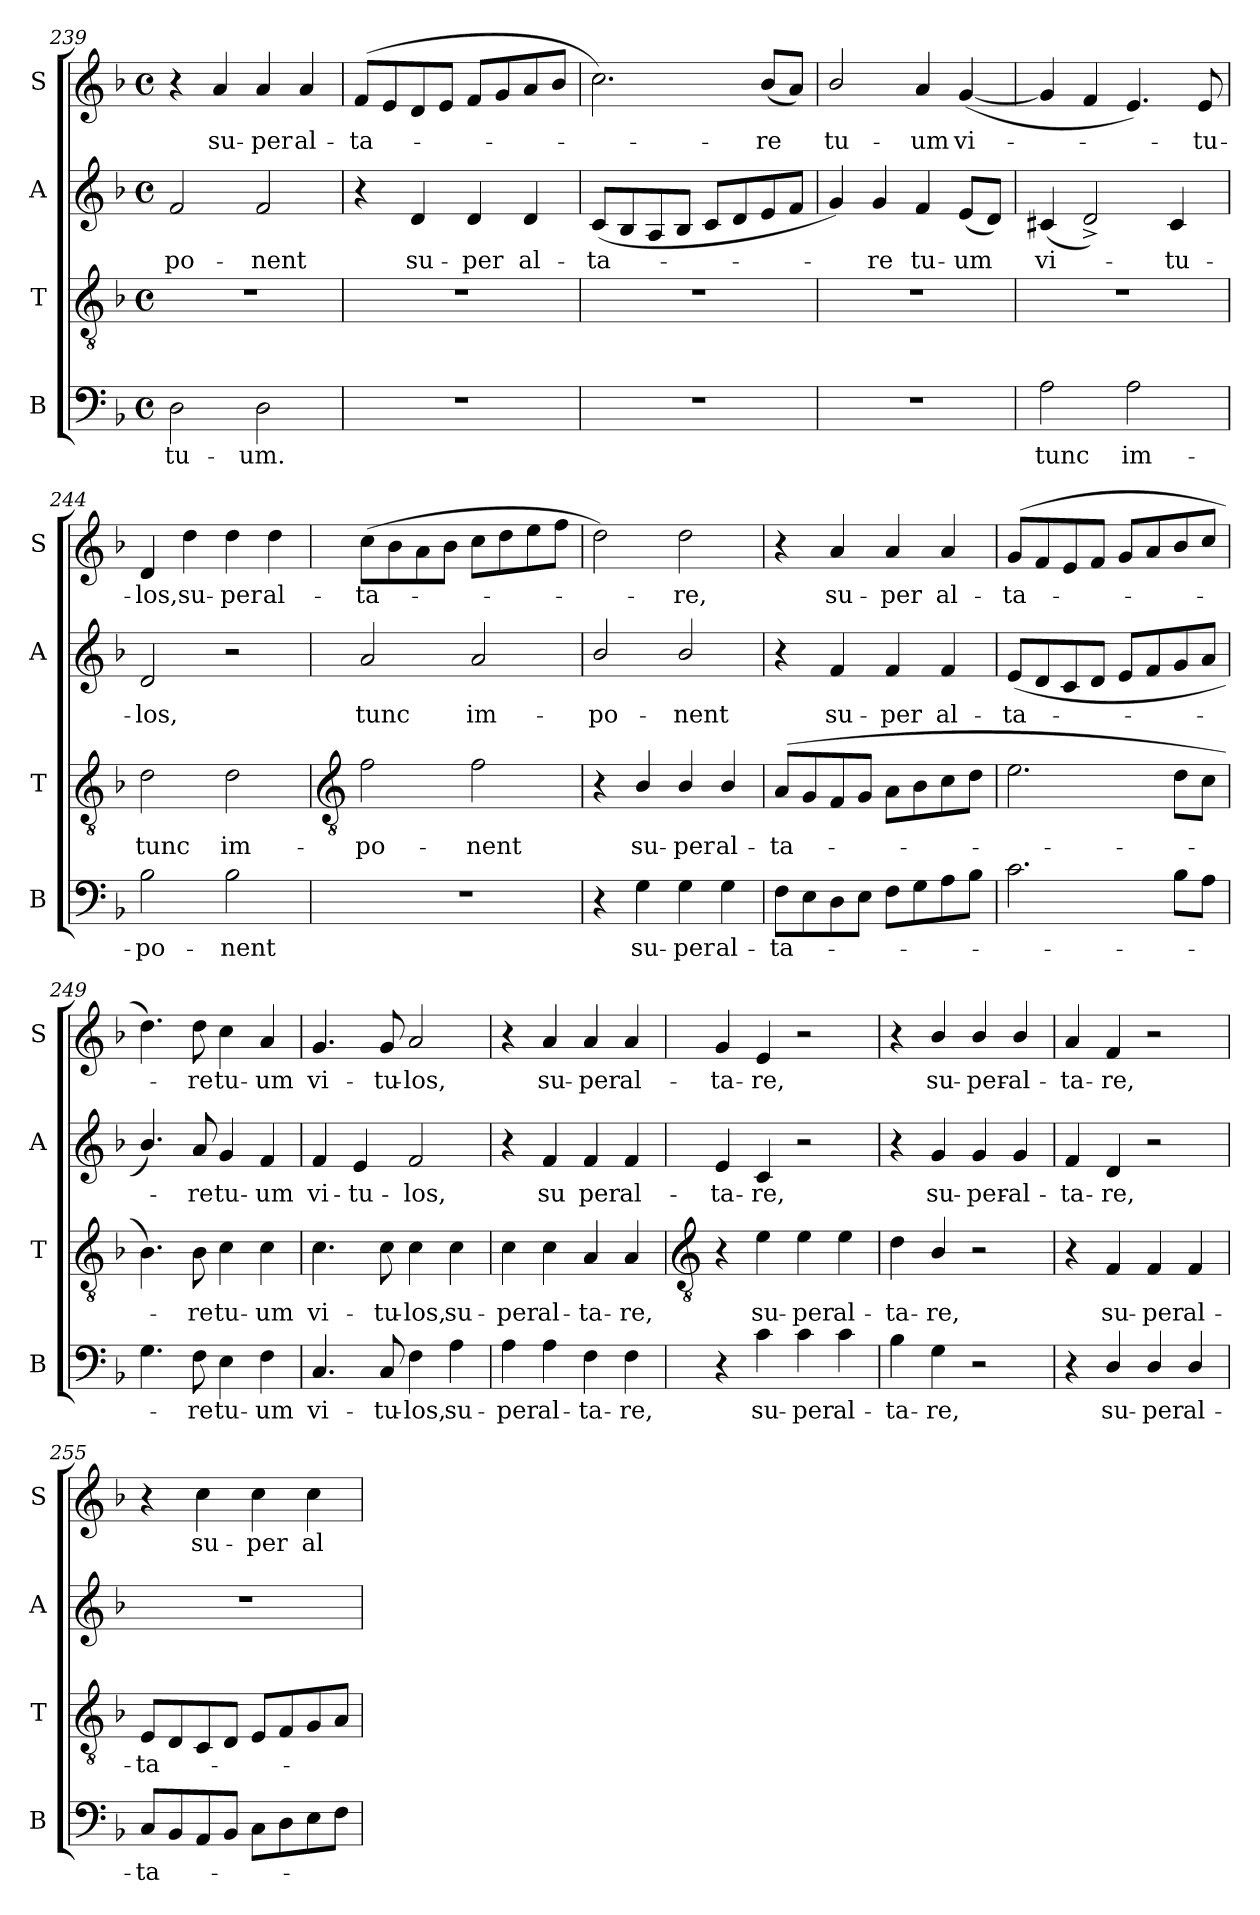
**kern	**text	**kern	**text	**kern	**text	**kern	**text
*part4	*part4	*part3	*part3	*part2	*part2	*part1	*part1
*staff4	*staff4	*staff3	*staff3	*staff2	*staff2	*staff1	*staff1
*I"B	*	*I"T	*	*I"A	*	*I"S	*
*I'B	*	*I'T	*	*I'A	*	*I'S	*
*clefF4	*	*clefGv2	*	*clefG2	*	*clefG2	*
*k[b-]	*	*k[b-]	*	*k[b-]	*	*k[b-]	*
*F:	*	*F:	*	*F:	*	*F:	*
*M4/4	*	*M4/4	*	*M4/4	*	*M4/4	*
*met(c)	*	*met(c)	*	*met(c)	*	*met(c)	*
=239	=239	=239	=239	=239	=239	=239	=239
!	!LO:LY:b	!	!	!	!LO:LY:b	!	!
2D	tu-	1r	.	2f	-po-	4r	.
!	!	!	!	!	!	!	!LO:LY:b
.	.	.	.	.	.	4a	su-
!	!LO:LY:b	!	!	!	!LO:LY:b	!	!LO:LY:b
2D	-um.	.	.	2f	-nent	4a	-per
!	!	!	!	!	!	!	!LO:LY:b
.	.	.	.	.	.	4a	al-
=240	=240	=240	=240	=240	=240	=240	=240
!	!	!	!	!	!	!	!LO:LY:b
1r	.	1r	.	4r	.	(<8fL	-ta-
.	.	.	.	.	.	8e	.
!	!	!	!	!	!LO:LY:b	!	!
.	.	.	.	4d	su-	8d	.
.	.	.	.	.	.	8eJ	.
!	!	!	!	!	!LO:LY:b	!	!
.	.	.	.	4d	-per	8fL	.
.	.	.	.	.	.	8g	.
!	!	!	!	!	!LO:LY:b	!	!
.	.	.	.	4d	al-	8a	.
.	.	.	.	.	.	8b-J	.
=241	=241	=241	=241	=241	=241	=241	=241
!	!	!	!	!	!LO:LY:b	!	!
1r	.	1r	.	(<8cL	-ta-	2.cc)	.
.	.	.	.	8B-	.	.	.
.	.	.	.	8A	.	.	.
.	.	.	.	8B-J	.	.	.
.	.	.	.	8cL	.	.	.
.	.	.	.	8d	.	.	.
!	!	!	!	!	!	!	!LO:LY:b
.	.	.	.	8e	.	(<8b-L	re
.	.	.	.	8fJ	.	8aJ)	.
=242	=242	=242	=242	=242	=242	=242	=242
!	!	!	!	!	!	!	!LO:LY:b
1r	.	1r	.	4g)	.	2b-/	tu-
!	!	!	!	!	!LO:LY:b	!	!
.	.	.	.	4g	re	.	.
!	!	!	!	!	!LO:LY:b	!	!LO:LY:b
.	.	.	.	4f	tu-	4a	-um
!	!	!	!	!	!LO:LY:b	!	!LO:LY:b
.	.	.	.	(<8eL	-um	(<[4g	vi-
.	.	.	.	8dJ)	.	.	.
=243	=243	=243	=243	=243	=243	=243	=243
!	!LO:LY:b	!	!	!	!LO:LY:b	!	!
2A	tunc	1r	.	(<4c#X	vi-	4g]	.
.	.	.	.	2d^)	.	4f	.
!	!LO:LY:b	!	!	!	!	!	!
2A	im-	.	.	.	.	4.e)	.
!	!	!	!	!	!LO:LY:b	!	!
.	.	.	.	4c#	tu-	.	.
!	!	!	!	!	!	!	!LO:LY:b
.	.	.	.	.	.	8e	tu-
=244	=244	=244	=244	=244	=244	=244	=244
!	!LO:LY:b	!	!LO:LY:b	!	!LO:LY:b	!	!LO:LY:b
2B-	-po-	2d	tunc	2d	-los,	4d	-los,
!	!	!	!	!	!	!	!LO:LY:b
.	.	.	.	.	.	4dd	su-
!	!LO:LY:b	!	!LO:LY:b	!	!	!	!LO:LY:b
2B-	-nent	2d	im-	2r	.	4dd	-per
!	!	!	!	!	!	!	!LO:LY:b
.	.	.	.	.	.	4dd	al-
!!LO:LB:g=z
=245	=245	=245	=245	=245	=245	=245	=245
*	*	*clefGv2	*	*	*	*	*
!	!	!	!LO:LY:b	!	!LO:LY:b	!	!LO:LY:b
1r	.	2f	-po-	2a	tunc	(>8ccL	-ta-
.	.	.	.	.	.	8b-	.
.	.	.	.	.	.	8a	.
.	.	.	.	.	.	8b-J	.
!	!	!	!LO:LY:b	!	!LO:LY:b	!	!
.	.	2f	-nent	2a	im-	8ccL	.
.	.	.	.	.	.	8dd	.
.	.	.	.	.	.	8ee	.
.	.	.	.	.	.	8ffJ	.
=246	=246	=246	=246	=246	=246	=246	=246
!	!	!	!	!	!LO:LY:b	!	!
4r	.	4r	.	2b-/	-po-	2dd)	.
!	!LO:LY:b	!	!LO:LY:b	!	!	!	!
4G	su-	4B-/	su-	.	.	.	.
!	!LO:LY:b	!	!LO:LY:b	!	!LO:LY:b	!	!LO:LY:b
4G	-per	4B-/	-per	2b-/	-nent	2dd	re,
!	!LO:LY:b	!	!LO:LY:b	!	!	!	!
4G	al-	4B-/	al-	.	.	.	.
=247	=247	=247	=247	=247	=247	=247	=247
!	!LO:LY:b	!	!LO:LY:b	!	!	!	!
8FL	-ta-	(<8AL	-ta-	4r	.	4r	.
8E	.	8G	.	.	.	.	.
!	!	!	!	!	!LO:LY:b	!	!LO:LY:b
8D	.	8F	.	4f	su-	4a	su-
8EJ	.	8GJ	.	.	.	.	.
!	!	!	!	!	!LO:LY:b	!	!LO:LY:b
8FL	.	8AL	.	4f	-per	4a	-per
8G	.	8B-	.	.	.	.	.
!	!	!	!	!	!LO:LY:b	!	!LO:LY:b
8A	.	8c	.	4f	al-	4a	al-
8B-J	.	8dJ	.	.	.	.	.
=248	=248	=248	=248	=248	=248	=248	=248
!	!	!	!	!	!LO:LY:b	!	!LO:LY:b
2.c	.	2.e	.	(<8eL	-ta-	(<8gL	-ta-
.	.	.	.	8d	.	8f	.
.	.	.	.	8c	.	8e	.
.	.	.	.	8dJ	.	8fJ	.
.	.	.	.	8eL	.	8gL	.
.	.	.	.	8f	.	8a	.
8B-L	.	8dL	.	8g	.	8b-	.
8AJ	.	8cJ	.	8aJ	.	8ccJ	.
=249	=249	=249	=249	=249	=249	=249	=249
4.G	.	4.B-)	.	4.b-/)	.	4.dd)	.
!	!LO:LY:b	!	!LO:LY:b	!	!LO:LY:b	!	!LO:LY:b
8F	re	8B-	re	8a	re	8dd	re
!	!LO:LY:b	!	!LO:LY:b	!	!LO:LY:b	!	!LO:LY:b
4E	tu-	4c	tu-	4g	tu-	4cc	tu-
!	!LO:LY:b	!	!LO:LY:b	!	!LO:LY:b	!	!LO:LY:b
4F	-um	4c	-um	4f	-um	4a	-um
=250	=250	=250	=250	=250	=250	=250	=250
!	!LO:LY:b	!	!LO:LY:b	!	!LO:LY:b	!	!LO:LY:b
4.C	vi-	4.c	vi-	4f	vi-	4.g	vi-
!	!	!	!	!	!LO:LY:b	!	!
.	.	.	.	4e	-tu-	.	.
!	!LO:LY:b	!	!LO:LY:b	!	!	!	!LO:LY:b
8C	-tu-	8c	-tu-	.	.	8g	-tu-
!	!LO:LY:b	!	!LO:LY:b	!	!LO:LY:b	!	!LO:LY:b
4F	-los,	4c	-los,	2f	-los,	2a	-los,
!	!LO:LY:b	!	!LO:LY:b	!	!	!	!
4A	su-	4c	su-	.	.	.	.
=251	=251	=251	=251	=251	=251	=251	=251
!	!LO:LY:b	!	!LO:LY:b	!	!	!	!
4A	-per	4c	-per	4r	.	4r	.
!	!LO:LY:b	!	!LO:LY:b	!	!LO:LY:b	!	!LO:LY:b
4A	al-	4c	al-	4f	su	4a	su-
!	!LO:LY:b	!	!LO:LY:b	!	!LO:LY:b	!	!LO:LY:b
4F	-ta-	4A	-ta-	4f	per	4a	-per
!	!LO:LY:b	!	!LO:LY:b	!	!LO:LY:b	!	!LO:LY:b
4F	-re,	4A	-re,	4f	al-	4a	al-
!!LO:LB:g=z
=252	=252	=252	=252	=252	=252	=252	=252
*	*	*clefGv2	*	*	*	*	*
!	!	!	!	!	!LO:LY:b	!	!LO:LY:b
4r	.	4r	.	4e	-ta-	4g	-ta-
!	!LO:LY:b	!	!LO:LY:b	!	!LO:LY:b	!	!LO:LY:b
4c	su-	4e	su-	4c	-re,	4e	-re,
!	!LO:LY:b	!	!LO:LY:b	!	!	!	!
4c	-per	4e	-per	2r	.	2r	.
!	!LO:LY:b	!	!LO:LY:b	!	!	!	!
4c	al-	4e	al-	.	.	.	.
=253	=253	=253	=253	=253	=253	=253	=253
!	!LO:LY:b	!	!LO:LY:b	!	!	!	!
4B-	-ta-	4d	-ta-	4r	.	4r	.
!	!LO:LY:b	!	!LO:LY:b	!	!LO:LY:b	!	!LO:LY:b
4G	-re,	4B-/	-re,	4g	su-	4b-/	su-
!	!	!	!	!	!LO:LY:b	!	!LO:LY:b
2r	.	2r	.	4g	-per-	4b-/	-per-
!	!	!	!	!	!LO:LY:b	!	!LO:LY:b
.	.	.	.	4g	-al-	4b-/	-al-
=254	=254	=254	=254	=254	=254	=254	=254
!	!	!	!	!	!LO:LY:b	!	!LO:LY:b
4r	.	4r	.	4f	-ta-	4a	-ta-
!	!LO:LY:b	!	!LO:LY:b	!	!LO:LY:b	!	!LO:LY:b
4D/	su-	4F	su-	4d	-re,	4f	-re,
!	!LO:LY:b	!	!LO:LY:b	!	!	!	!
4D/	-per	4F	-per	2r	.	2r	.
!	!LO:LY:b	!	!LO:LY:b	!	!	!	!
4D/	al-	4F	al-	.	.	.	.
=255	=255	=255	=255	=255	=255	=255	=255
!	!LO:LY:b	!	!LO:LY:b	!	!	!	!
8CL	-ta-	8EL	-ta-	1r	.	4r	.
8BB-	.	8D	.	.	.	.	.
!	!	!	!	!	!	!	!LO:LY:b
8AA	.	8C	.	.	.	4cc	su-
8BB-J	.	8DJ	.	.	.	.	.
!	!	!	!	!	!	!	!LO:LY:b
8CL	.	8EL	.	.	.	4cc	-per
8D	.	8F	.	.	.	.	.
!	!	!	!	!	!	!	!LO:LY:b
8E	.	8G	.	.	.	4cc	al-
8FJ	.	8AJ	.	.	.	.	.
=	=	=	=	=	=	=	=
*-	*-	*-	*-	*-	*-	*-	*-
